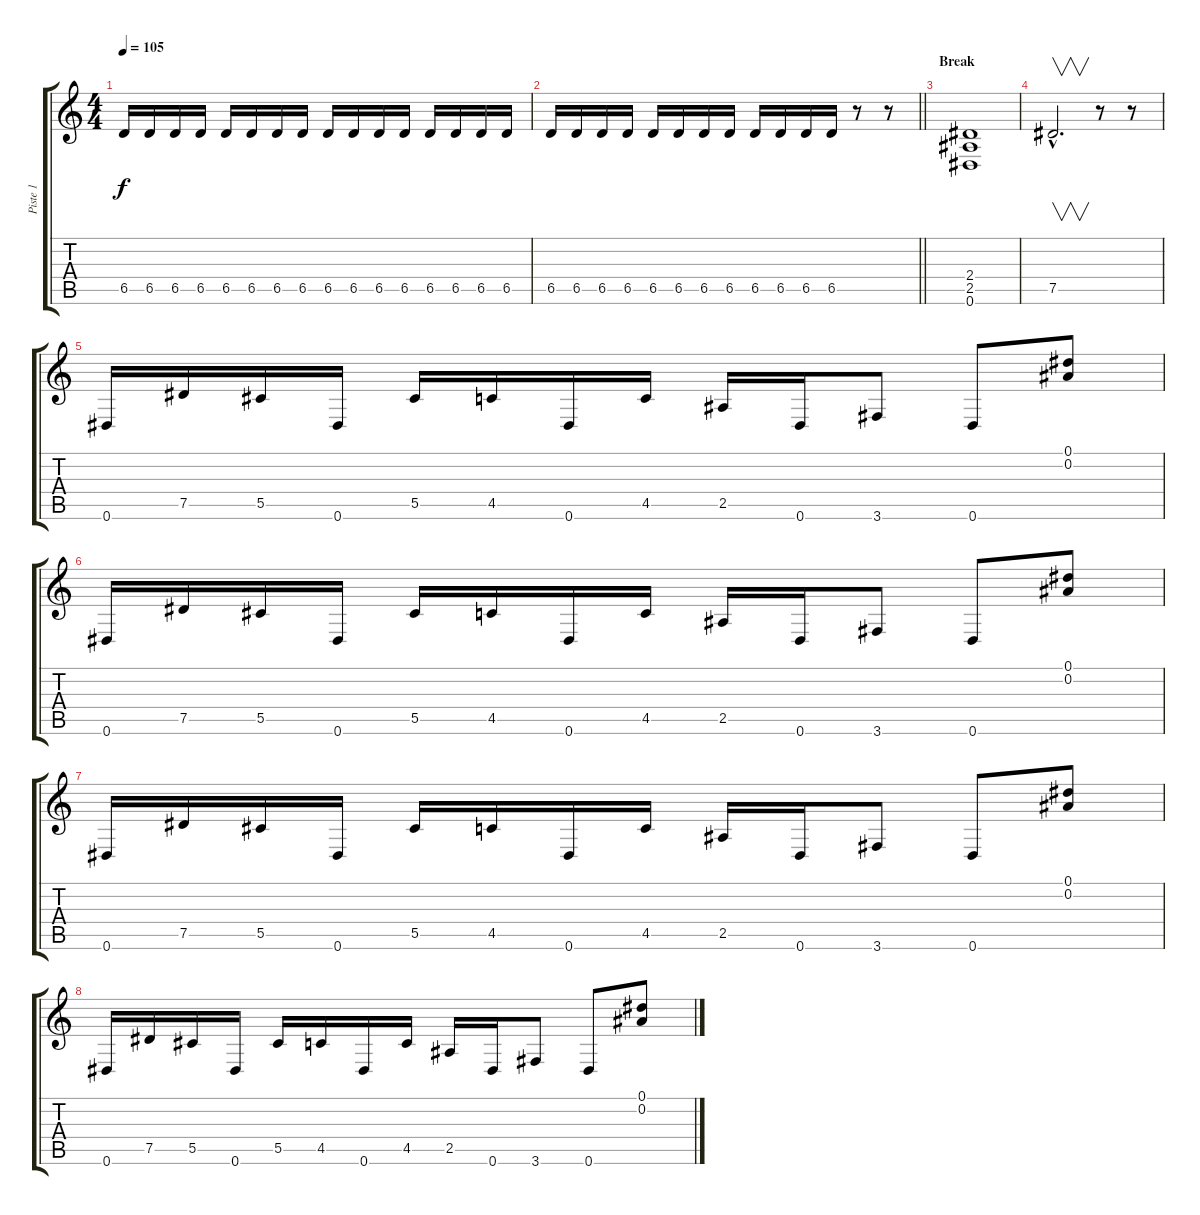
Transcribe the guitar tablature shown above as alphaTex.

\track ("Piste 1" "Piste 1") {instrument distortionguitar}
\staff {score tabs}
\tuning (Eb4 Bb3 Gb3 Db3 Ab2 Eb2) {hide}
\ts (4 4)
\tempo 105
\clef g2
\ks c
6.5.16{dy f} 6.5.16 6.5.16 6.5.16 6.5.16 6.5.16 6.5.16 6.5.16 6.5.16 6.5.16 6.5.16 6.5.16 6.5.16 6.5.16 6.5.16 6.5.16 |
\barLineRight lightlight
6.5.16 6.5.16 6.5.16 6.5.16 6.5.16 6.5.16 6.5.16 6.5.16 6.5.16 6.5.16 6.5.16 6.5.16 r.8 r.8 |
\section ("" "Break")
(2.4 2.5 0.6).1 |
7.5{hac}.2{v d} r.8 r.8 |
0.6.16 7.5.16 5.5.16 0.6.16 5.5.16 4.5.16 0.6.16 4.5.16 2.5.16 0.6.16 3.6.8 0.6.8 (0.1 0.2).8 |
0.6.16 7.5.16 5.5.16 0.6.16 5.5.16 4.5.16 0.6.16 4.5.16 2.5.16 0.6.16 3.6.8 0.6.8 (0.1 0.2).8 |
0.6.16 7.5.16 5.5.16 0.6.16 5.5.16 4.5.16 0.6.16 4.5.16 2.5.16 0.6.16 3.6.8 0.6.8 (0.1 0.2).8 |
0.6.16 7.5.16 5.5.16 0.6.16 5.5.16 4.5.16 0.6.16 4.5.16 2.5.16 0.6.16 3.6.8 0.6.8 (0.1 0.2).8
